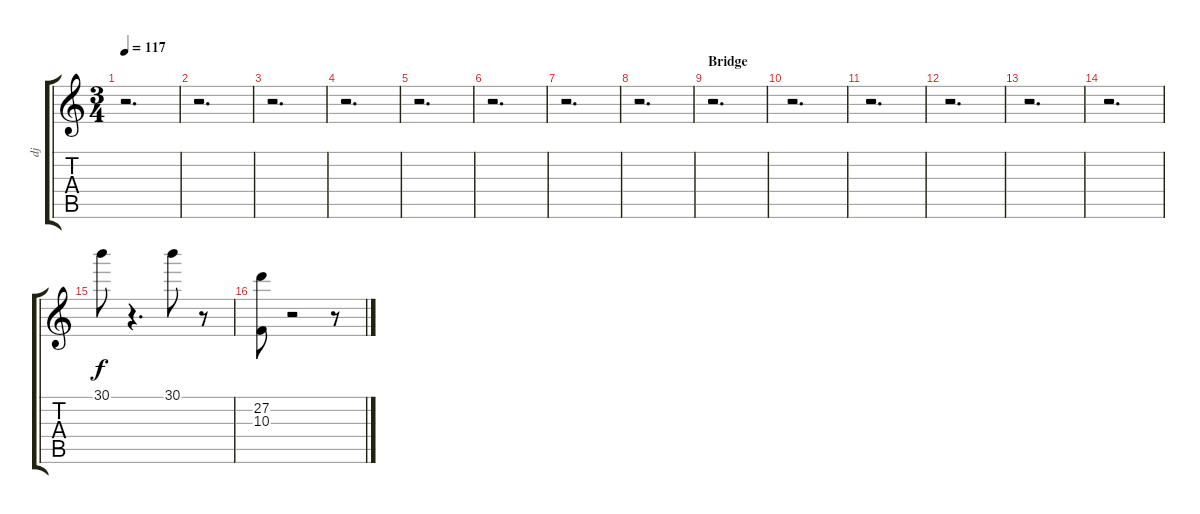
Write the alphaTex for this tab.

\track ("dj" "dj") {instrument recorder}
\staff {score tabs}
\tuning (F4 B3 G3 D3 A2 E2) {hide}
\ts (3 4)
\tempo 117
\clef g2
\ks c
r.2{d dy f} |
r.2{d} |
r.2{d} |
r.2{d} |
r.2{d} |
r.2{d} |
r.2{d} |
r.2{d} |
\section ("" "Bridge")
r.2{d} |
r.2{d} |
r.2{d} |
r.2{d} |
r.2{d} |
r.2{d} |
30.1.8 r.4{d} 30.1.8 r.8 |
(27.2 10.3).8 r.2 r.8
